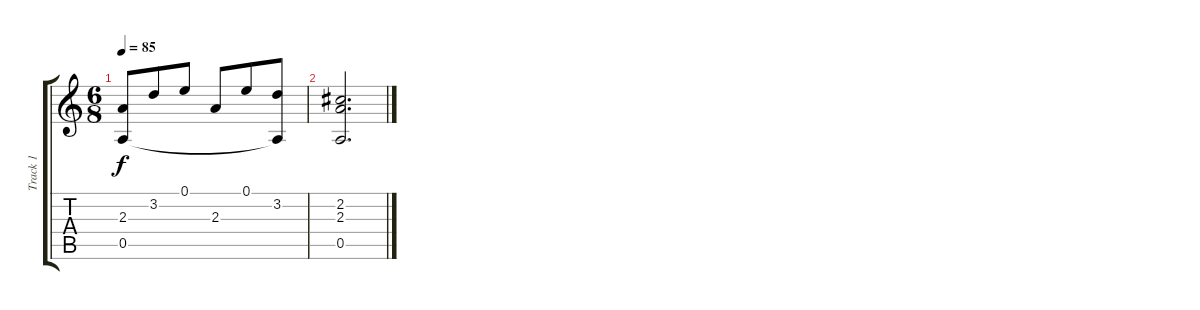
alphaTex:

\track ("Track 1" "Track 1") {instrument electricguitarjazz}
\staff {score tabs}
\tuning (E4 B3 G3 D3 A2 E2) {hide}
\ts (6 8)
\tempo 85
\clef g2
\ks c
(2.3 0.5).8{dy f} 3.2.8 0.1.8 2.3.8 0.1.8 (3.2 0.5{t}).8 |
(2.2 2.3 0.5).2{d}
